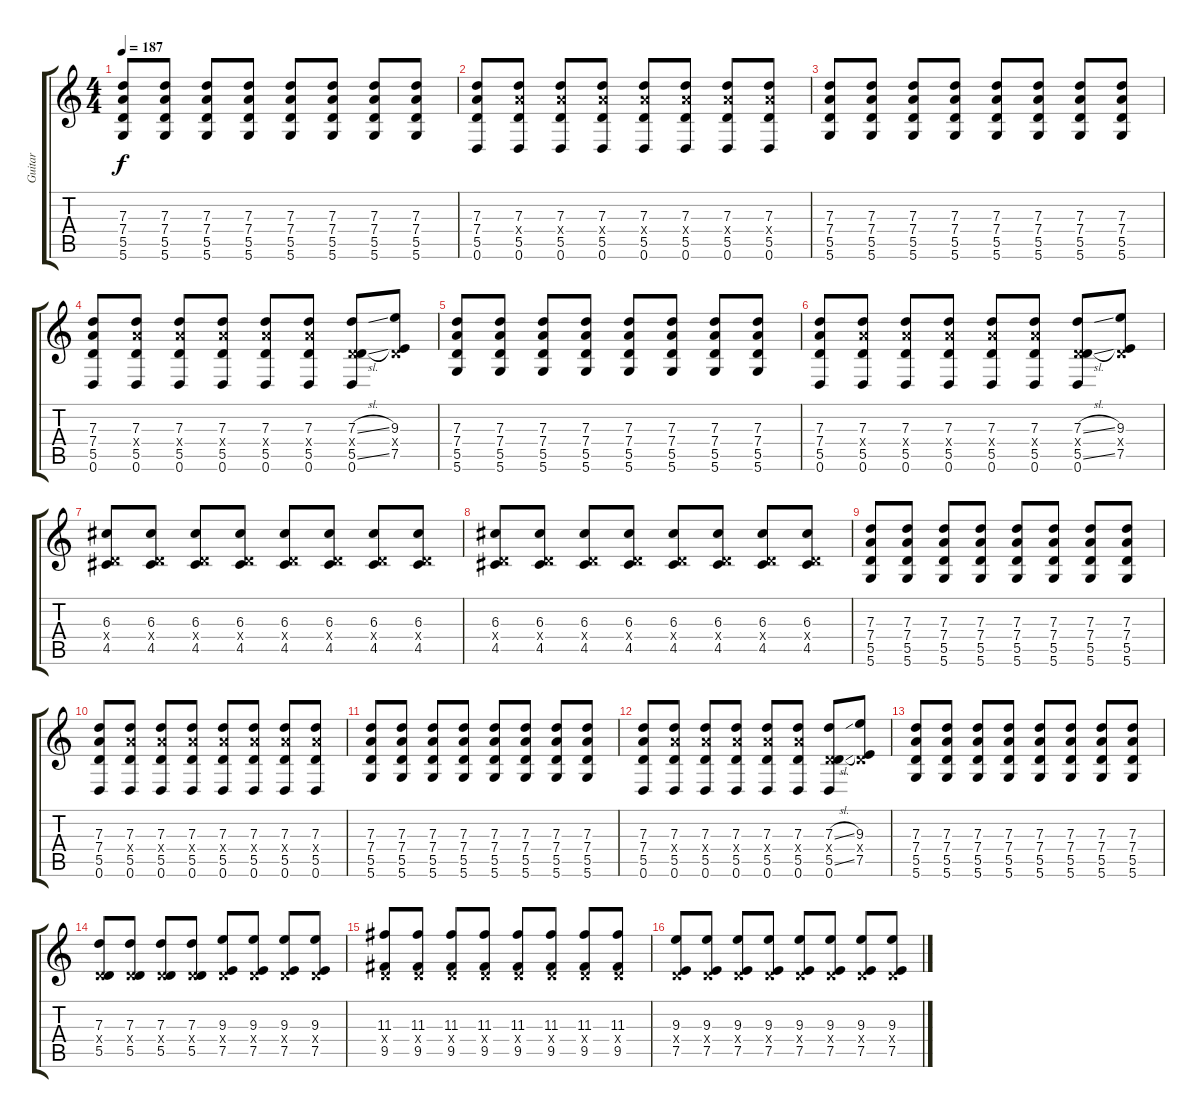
\track ("Guitar" "Guitar") {instrument distortionguitar}
\staff {score tabs}
\tuning (E4 B3 G3 D3 A2 D2) {hide}
\ts (4 4)
\tempo 187
\clef g2
\ks c
(7.3 7.4 5.5 5.6).8{dy f} (7.3 7.4 5.5 5.6).8 (7.3 7.4 5.5 5.6).8 (7.3 7.4 5.5 5.6).8 (7.3 7.4 5.5 5.6).8 (7.3 7.4 5.5 5.6).8 (7.3 7.4 5.5 5.6).8 (7.3 7.4 5.5 5.6).8 |
(7.3 7.4 5.5 0.6).8 (7.3 7.4{x} 5.5 0.6).8 (7.3 7.4{x} 5.5 0.6).8 (7.3 7.4{x} 5.5 0.6).8 (7.3 7.4{x} 5.5 0.6).8 (7.3 7.4{x} 5.5 0.6).8 (7.3 7.4{x} 5.5 0.6).8 (7.3 7.4{x} 5.5 0.6).8 |
(7.3 7.4 5.5 5.6).8 (7.3 7.4 5.5 5.6).8 (7.3 7.4 5.5 5.6).8 (7.3 7.4 5.5 5.6).8 (7.3 7.4 5.5 5.6).8 (7.3 7.4 5.5 5.6).8 (7.3 7.4 5.5 5.6).8 (7.3 7.4 5.5 5.6).8 |
(7.3 7.4 5.5 0.6).8 (7.3 7.4{x} 5.5 0.6).8 (7.3 7.4{x} 5.5 0.6).8 (7.3 7.4{x} 5.5 0.6).8 (7.3 7.4{x} 5.5 0.6).8 (7.3 7.4{x} 5.5 0.6).8 (7.3{sl} 0.4{x} 5.5{sl} 0.6).8 (9.3 0.4{x} 7.5).8 |
(7.3 7.4 5.5 5.6).8 (7.3 7.4 5.5 5.6).8 (7.3 7.4 5.5 5.6).8 (7.3 7.4 5.5 5.6).8 (7.3 7.4 5.5 5.6).8 (7.3 7.4 5.5 5.6).8 (7.3 7.4 5.5 5.6).8 (7.3 7.4 5.5 5.6).8 |
(7.3 7.4 5.5 0.6).8 (7.3 7.4{x} 5.5 0.6).8 (7.3 7.4{x} 5.5 0.6).8 (7.3 7.4{x} 5.5 0.6).8 (7.3 7.4{x} 5.5 0.6).8 (7.3 7.4{x} 5.5 0.6).8 (7.3{sl} 0.4{x} 5.5{sl} 0.6).8 (9.3 0.4{x} 7.5).8 |
(6.3 0.4{x} 4.5).8 (6.3 0.4{x} 4.5).8 (6.3 0.4{x} 4.5).8 (6.3 0.4{x} 4.5).8 (6.3 0.4{x} 4.5).8 (6.3 0.4{x} 4.5).8 (6.3 0.4{x} 4.5).8 (6.3 0.4{x} 4.5).8 |
(6.3 0.4{x} 4.5).8 (6.3 0.4{x} 4.5).8 (6.3 0.4{x} 4.5).8 (6.3 0.4{x} 4.5).8 (6.3 0.4{x} 4.5).8 (6.3 0.4{x} 4.5).8 (6.3 0.4{x} 4.5).8 (6.3 0.4{x} 4.5).8 |
(7.3 7.4 5.5 5.6).8 (7.3 7.4 5.5 5.6).8 (7.3 7.4 5.5 5.6).8 (7.3 7.4 5.5 5.6).8 (7.3 7.4 5.5 5.6).8 (7.3 7.4 5.5 5.6).8 (7.3 7.4 5.5 5.6).8 (7.3 7.4 5.5 5.6).8 |
(7.3 7.4 5.5 0.6).8 (7.3 7.4{x} 5.5 0.6).8 (7.3 7.4{x} 5.5 0.6).8 (7.3 7.4{x} 5.5 0.6).8 (7.3 7.4{x} 5.5 0.6).8 (7.3 7.4{x} 5.5 0.6).8 (7.3 7.4{x} 5.5 0.6).8 (7.3 7.4{x} 5.5 0.6).8 |
(7.3 7.4 5.5 5.6).8 (7.3 7.4 5.5 5.6).8 (7.3 7.4 5.5 5.6).8 (7.3 7.4 5.5 5.6).8 (7.3 7.4 5.5 5.6).8 (7.3 7.4 5.5 5.6).8 (7.3 7.4 5.5 5.6).8 (7.3 7.4 5.5 5.6).8 |
(7.3 7.4 5.5 0.6).8 (7.3 7.4{x} 5.5 0.6).8 (7.3 7.4{x} 5.5 0.6).8 (7.3 7.4{x} 5.5 0.6).8 (7.3 7.4{x} 5.5 0.6).8 (7.3 7.4{x} 5.5 0.6).8 (7.3{sl} 0.4{x} 5.5{sl} 0.6).8 (9.3 0.4{x} 7.5).8 |
(7.3 7.4 5.5 5.6).8 (7.3 7.4 5.5 5.6).8 (7.3 7.4 5.5 5.6).8 (7.3 7.4 5.5 5.6).8 (7.3 7.4 5.5 5.6).8 (7.3 7.4 5.5 5.6).8 (7.3 7.4 5.5 5.6).8 (7.3 7.4 5.5 5.6).8 |
(7.3 0.4{x} 5.5).8 (7.3 0.4{x} 5.5).8 (7.3 0.4{x} 5.5).8 (7.3 0.4{x} 5.5).8 (9.3 0.4{x} 7.5).8 (9.3 0.4{x} 7.5).8 (9.3 0.4{x} 7.5).8 (9.3 0.4{x} 7.5).8 |
(11.3 0.4{x} 9.5).8 (11.3 0.4{x} 9.5).8 (11.3 0.4{x} 9.5).8 (11.3 0.4{x} 9.5).8 (11.3 0.4{x} 9.5).8 (11.3 0.4{x} 9.5).8 (11.3 0.4{x} 9.5).8 (11.3 0.4{x} 9.5).8 |
(9.3 0.4{x} 7.5).8 (9.3 0.4{x} 7.5).8 (9.3 0.4{x} 7.5).8 (9.3 0.4{x} 7.5).8 (9.3 0.4{x} 7.5).8 (9.3 0.4{x} 7.5).8 (9.3 0.4{x} 7.5).8 (9.3 0.4{x} 7.5).8
